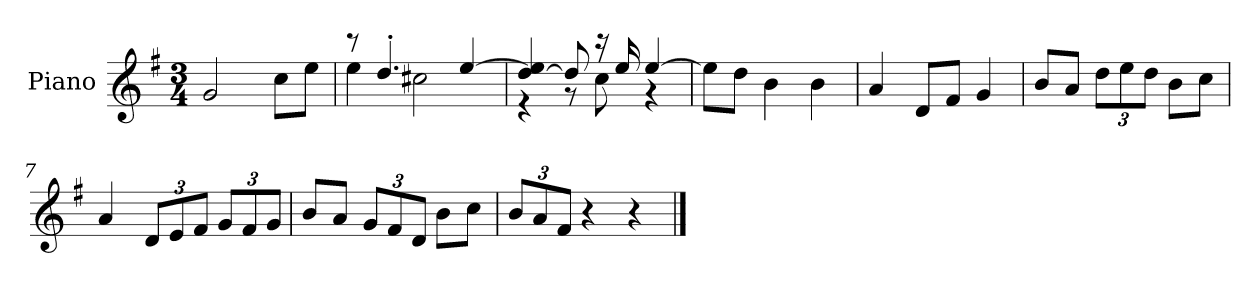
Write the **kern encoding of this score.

**kern
*part1
*staff1
*I"Piano
*I'P-no
*clefG2
*k[f#]
*M3/4
*MM176
=1
2g/
8cc\L
8ee\J
=2
*^
8r	4ee\
4.dd'/	.
.	2cc#X\
[4ee/	.
=3	=3
[4dd/ 4ee/]	4r
8dd/]	8r
16r	8cc\
16ee/	.
[4ee/	4r
*v	*v
=4
8ee\L]
8dd\J
4b\
4b\
=5
4a/
8d/L
8f#/J
4g/
=6
8b/L
8a/J
*Xbrackettup
12dd\L
12ee\
12dd\J
8b\L
8cc\J
=7
4a/
12d/L
12e/
12f#/J
12g/L
12f#/
12g/J
!!LO:LB:g=z
=8
8b/L
8a/J
12g/L
12f#/
12d/J
8b\L
8cc\J
=9
12b/L
12a/
12f#/J
4r
4r
==
*-
